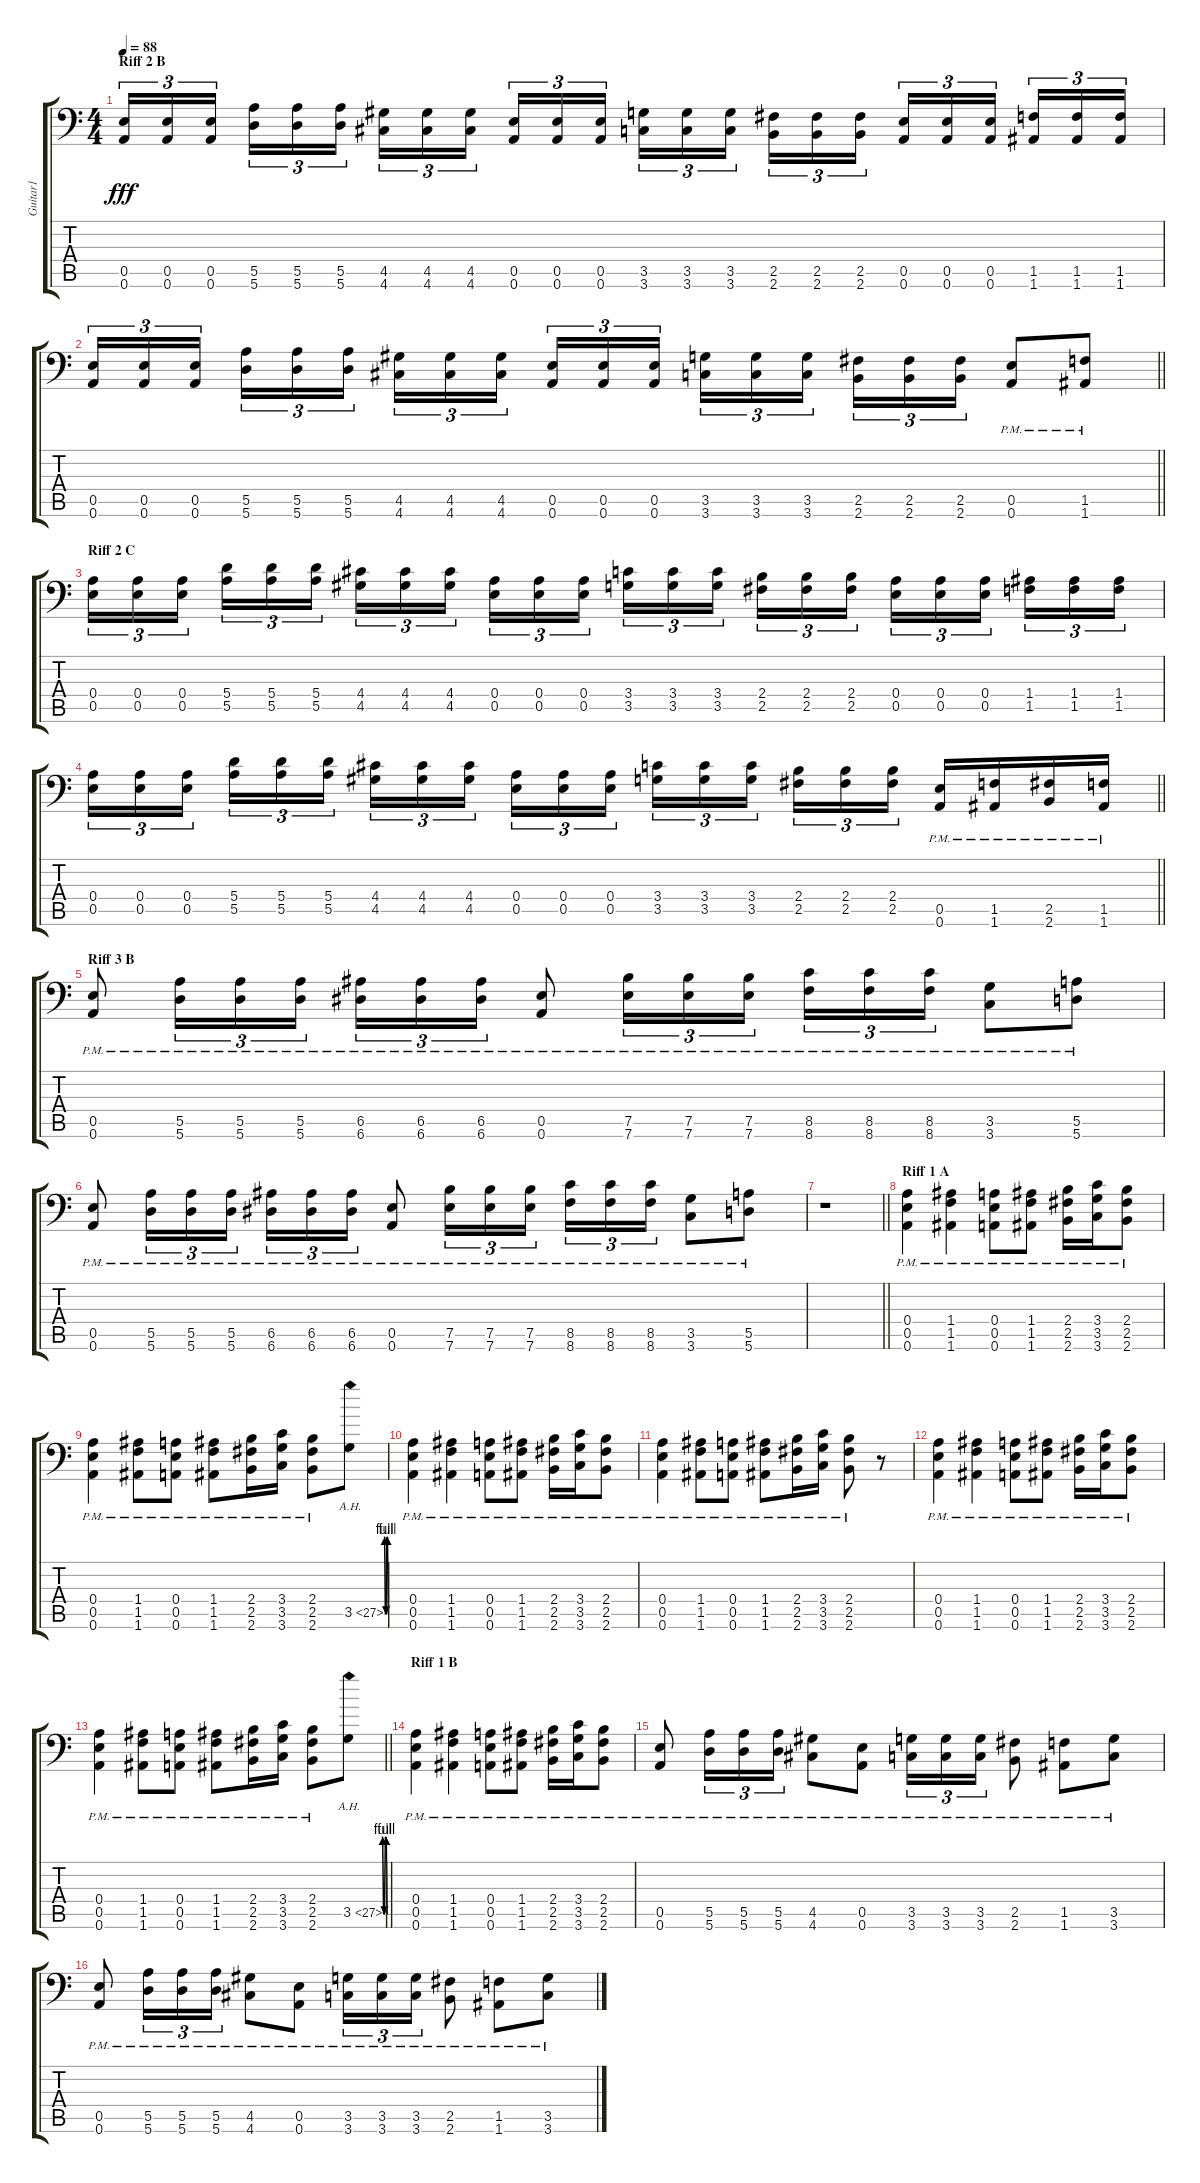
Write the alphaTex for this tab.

\track ("Guitar1" "Guitar1") {instrument distortionguitar}
\staff {score tabs}
\tuning (B3 G3 D3 A2 E2 A1) {hide}
\ts (4 4)
\section ("" "Riff 2 B")
\tempo 88
\clef f4
\ks c
(0.5 0.6).16{tu (3 2) dy fff} (0.5 0.6).16{tu (3 2)} (0.5 0.6).16{tu (3 2) beam splitsecondary} (5.5 5.6).16{tu (3 2)} (5.5 5.6).16{tu (3 2)} (5.5 5.6).16{tu (3 2)} (4.5 4.6).16{tu (3 2)} (4.5 4.6).16{tu (3 2)} (4.5 4.6).16{tu (3 2) beam splitsecondary} (0.5 0.6).16{tu (3 2)} (0.5 0.6).16{tu (3 2)} (0.5 0.6).16{tu (3 2)} (3.5 3.6).16{tu (3 2)} (3.5 3.6).16{tu (3 2)} (3.5 3.6).16{tu (3 2) beam splitsecondary} (2.5 2.6).16{tu (3 2)} (2.5 2.6).16{tu (3 2)} (2.5 2.6).16{tu (3 2)} (0.5 0.6).16{tu (3 2)} (0.5 0.6).16{tu (3 2)} (0.5 0.6).16{tu (3 2) beam splitsecondary} (1.5 1.6).16{tu (3 2)} (1.5 1.6).16{tu (3 2)} (1.5 1.6).16{tu (3 2)} |
\barLineRight lightlight
(0.5 0.6).16{tu (3 2)} (0.5 0.6).16{tu (3 2)} (0.5 0.6).16{tu (3 2) beam splitsecondary} (5.5 5.6).16{tu (3 2)} (5.5 5.6).16{tu (3 2)} (5.5 5.6).16{tu (3 2)} (4.5 4.6).16{tu (3 2)} (4.5 4.6).16{tu (3 2)} (4.5 4.6).16{tu (3 2) beam splitsecondary} (0.5 0.6).16{tu (3 2)} (0.5 0.6).16{tu (3 2)} (0.5 0.6).16{tu (3 2)} (3.5 3.6).16{tu (3 2)} (3.5 3.6).16{tu (3 2)} (3.5 3.6).16{tu (3 2) beam splitsecondary} (2.5 2.6).16{tu (3 2)} (2.5 2.6).16{tu (3 2)} (2.5 2.6).16{tu (3 2)} (0.5{pm} 0.6{pm}).8 (1.5{pm} 1.6{pm}).8 |
\section ("" "Riff 2 C")
(0.4 0.5).16{tu (3 2)} (0.4 0.5).16{tu (3 2)} (0.4 0.5).16{tu (3 2) beam splitsecondary} (5.4 5.5).16{tu (3 2)} (5.4 5.5).16{tu (3 2)} (5.4 5.5).16{tu (3 2)} (4.4 4.5).16{tu (3 2)} (4.4 4.5).16{tu (3 2)} (4.4 4.5).16{tu (3 2) beam splitsecondary} (0.4 0.5).16{tu (3 2)} (0.4 0.5).16{tu (3 2)} (0.4 0.5).16{tu (3 2)} (3.4 3.5).16{tu (3 2)} (3.4 3.5).16{tu (3 2)} (3.4 3.5).16{tu (3 2) beam splitsecondary} (2.4 2.5).16{tu (3 2)} (2.4 2.5).16{tu (3 2)} (2.4 2.5).16{tu (3 2)} (0.4 0.5).16{tu (3 2)} (0.4 0.5).16{tu (3 2)} (0.4 0.5).16{tu (3 2) beam splitsecondary} (1.4 1.5).16{tu (3 2)} (1.4 1.5).16{tu (3 2)} (1.4 1.5).16{tu (3 2)} |
\barLineRight lightlight
(0.4 0.5).16{tu (3 2)} (0.4 0.5).16{tu (3 2)} (0.4 0.5).16{tu (3 2) beam splitsecondary} (5.4 5.5).16{tu (3 2)} (5.4 5.5).16{tu (3 2)} (5.4 5.5).16{tu (3 2)} (4.4 4.5).16{tu (3 2)} (4.4 4.5).16{tu (3 2)} (4.4 4.5).16{tu (3 2) beam splitsecondary} (0.4 0.5).16{tu (3 2)} (0.4 0.5).16{tu (3 2)} (0.4 0.5).16{tu (3 2)} (3.4 3.5).16{tu (3 2)} (3.4 3.5).16{tu (3 2)} (3.4 3.5).16{tu (3 2) beam splitsecondary} (2.4 2.5).16{tu (3 2)} (2.4 2.5).16{tu (3 2)} (2.4 2.5).16{tu (3 2)} (0.5{pm} 0.6{pm}).16 (1.5{pm} 1.6{pm}).16 (2.5{pm} 2.6{pm}).16 (1.5{pm} 1.6{pm}).16 |
\section ("" "Riff 3 B")
(0.5{pm} 0.6{pm}).8 (5.5{pm} 5.6{pm}).16{tu (3 2)} (5.5{pm} 5.6{pm}).16{tu (3 2)} (5.5{pm} 5.6{pm}).16{tu (3 2)} (6.5{pm} 6.6{pm}).16{tu (3 2)} (6.5{pm} 6.6{pm}).16{tu (3 2)} (6.5{pm} 6.6{pm}).16{tu (3 2)} (0.5{pm} 0.6{pm}).8 (7.5{pm} 7.6{pm}).16{tu (3 2)} (7.5{pm} 7.6{pm}).16{tu (3 2)} (7.5{pm} 7.6{pm}).16{tu (3 2) beam splitsecondary} (8.5{pm} 8.6{pm}).16{tu (3 2)} (8.5{pm} 8.6{pm}).16{tu (3 2)} (8.5{pm} 8.6{pm}).16{tu (3 2)} (3.5{pm} 3.6{pm}).8 (5.5{pm} 5.6{pm}).8 |
(0.5{pm} 0.6{pm}).8 (5.5{pm} 5.6{pm}).16{tu (3 2)} (5.5{pm} 5.6{pm}).16{tu (3 2)} (5.5{pm} 5.6{pm}).16{tu (3 2)} (6.5{pm} 6.6{pm}).16{tu (3 2)} (6.5{pm} 6.6{pm}).16{tu (3 2)} (6.5{pm} 6.6{pm}).16{tu (3 2)} (0.5{pm} 0.6{pm}).8 (7.5{pm} 7.6{pm}).16{tu (3 2)} (7.5{pm} 7.6{pm}).16{tu (3 2)} (7.5{pm} 7.6{pm}).16{tu (3 2) beam splitsecondary} (8.5{pm} 8.6{pm}).16{tu (3 2)} (8.5{pm} 8.6{pm}).16{tu (3 2)} (8.5{pm} 8.6{pm}).16{tu (3 2)} (3.5{pm} 3.6{pm}).8 (5.5{pm} 5.6{pm}).8 |
\barLineRight lightlight
r.1 |
\section ("" "Riff 1 A")
(0.4{pm} 0.5{pm} 0.6{pm}).4 (1.4{pm} 1.5{pm} 1.6{pm}).4 (0.4{pm} 0.5{pm} 0.6{pm}).8 (1.4{pm} 1.5{pm} 1.6{pm}).8 (2.4{pm} 2.5{pm} 2.6{pm}).16 (3.4{pm} 3.5{pm} 3.6{pm}).16 (2.4{pm} 2.5{pm} 2.6{pm}).8 |
(0.4{pm} 0.5{pm} 0.6{pm}).4 (1.4{pm} 1.5{pm} 1.6{pm}).8 (0.4{pm} 0.5{pm} 0.6{pm}).8 (1.4{pm} 1.5{pm} 1.6{pm}).8 (2.4{pm} 2.5{pm} 2.6{pm}).16 (3.4{pm} 3.5{pm} 3.6{pm}).16 (2.4{pm} 2.5{pm} 2.6{pm}).8 3.5{be (custom 0 0 10 4 20 4 30 0 40 0 50 4 60 4) ah 24}.8 |
(0.4{pm} 0.5{pm} 0.6{pm}).4 (1.4{pm} 1.5{pm} 1.6{pm}).4 (0.4{pm} 0.5{pm} 0.6{pm}).8 (1.4{pm} 1.5{pm} 1.6{pm}).8 (2.4{pm} 2.5{pm} 2.6{pm}).16 (3.4{pm} 3.5{pm} 3.6{pm}).16 (2.4{pm} 2.5{pm} 2.6{pm}).8 |
(0.4{pm} 0.5{pm} 0.6{pm}).4 (1.4{pm} 1.5{pm} 1.6{pm}).8 (0.4{pm} 0.5{pm} 0.6{pm}).8 (1.4{pm} 1.5{pm} 1.6{pm}).8 (2.4{pm} 2.5{pm} 2.6{pm}).16 (3.4{pm} 3.5{pm} 3.6{pm}).16 (2.4{pm} 2.5{pm} 2.6{pm}).8 r.8 |
(0.4{pm} 0.5{pm} 0.6{pm}).4 (1.4{pm} 1.5{pm} 1.6{pm}).4 (0.4{pm} 0.5{pm} 0.6{pm}).8 (1.4{pm} 1.5{pm} 1.6{pm}).8 (2.4{pm} 2.5{pm} 2.6{pm}).16 (3.4{pm} 3.5{pm} 3.6{pm}).16 (2.4{pm} 2.5{pm} 2.6{pm}).8 |
\barLineRight lightlight
(0.4{pm} 0.5{pm} 0.6{pm}).4 (1.4{pm} 1.5{pm} 1.6{pm}).8 (0.4{pm} 0.5{pm} 0.6{pm}).8 (1.4{pm} 1.5{pm} 1.6{pm}).8 (2.4{pm} 2.5{pm} 2.6{pm}).16 (3.4{pm} 3.5{pm} 3.6{pm}).16 (2.4{pm} 2.5{pm} 2.6{pm}).8 3.5{be (custom 0 0 10 4 20 4 30 0 40 0 50 4 60 4) ah 24}.8 |
\section ("" "Riff 1 B")
(0.4{pm} 0.5{pm} 0.6{pm}).4 (1.4{pm} 1.5{pm} 1.6{pm}).4 (0.4{pm} 0.5{pm} 0.6{pm}).8 (1.4{pm} 1.5{pm} 1.6{pm}).8 (2.4{pm} 2.5{pm} 2.6{pm}).16 (3.4{pm} 3.5{pm} 3.6{pm}).16 (2.4{pm} 2.5{pm} 2.6{pm}).8 |
(0.5{pm} 0.6{pm}).8 (5.5{pm} 5.6{pm}).16{tu (3 2)} (5.5{pm} 5.6{pm}).16{tu (3 2)} (5.5{pm} 5.6{pm}).16{tu (3 2)} (4.5{pm} 4.6{pm}).8 (0.5{pm} 0.6{pm}).8 (3.5{pm} 3.6{pm}).16{tu (3 2)} (3.5{pm} 3.6{pm}).16{tu (3 2)} (3.5{pm} 3.6{pm}).16{tu (3 2)} (2.5{pm} 2.6{pm}).8 (1.5{pm} 1.6{pm}).8 (3.5{pm} 3.6{pm}).8 |
(0.5{pm} 0.6{pm}).8 (5.5{pm} 5.6{pm}).16{tu (3 2)} (5.5{pm} 5.6{pm}).16{tu (3 2)} (5.5{pm} 5.6{pm}).16{tu (3 2)} (4.5{pm} 4.6{pm}).8 (0.5{pm} 0.6{pm}).8 (3.5{pm} 3.6{pm}).16{tu (3 2)} (3.5{pm} 3.6{pm}).16{tu (3 2)} (3.5{pm} 3.6{pm}).16{tu (3 2)} (2.5{pm} 2.6{pm}).8 (1.5{pm} 1.6{pm}).8 (3.5{pm} 3.6{pm}).8
